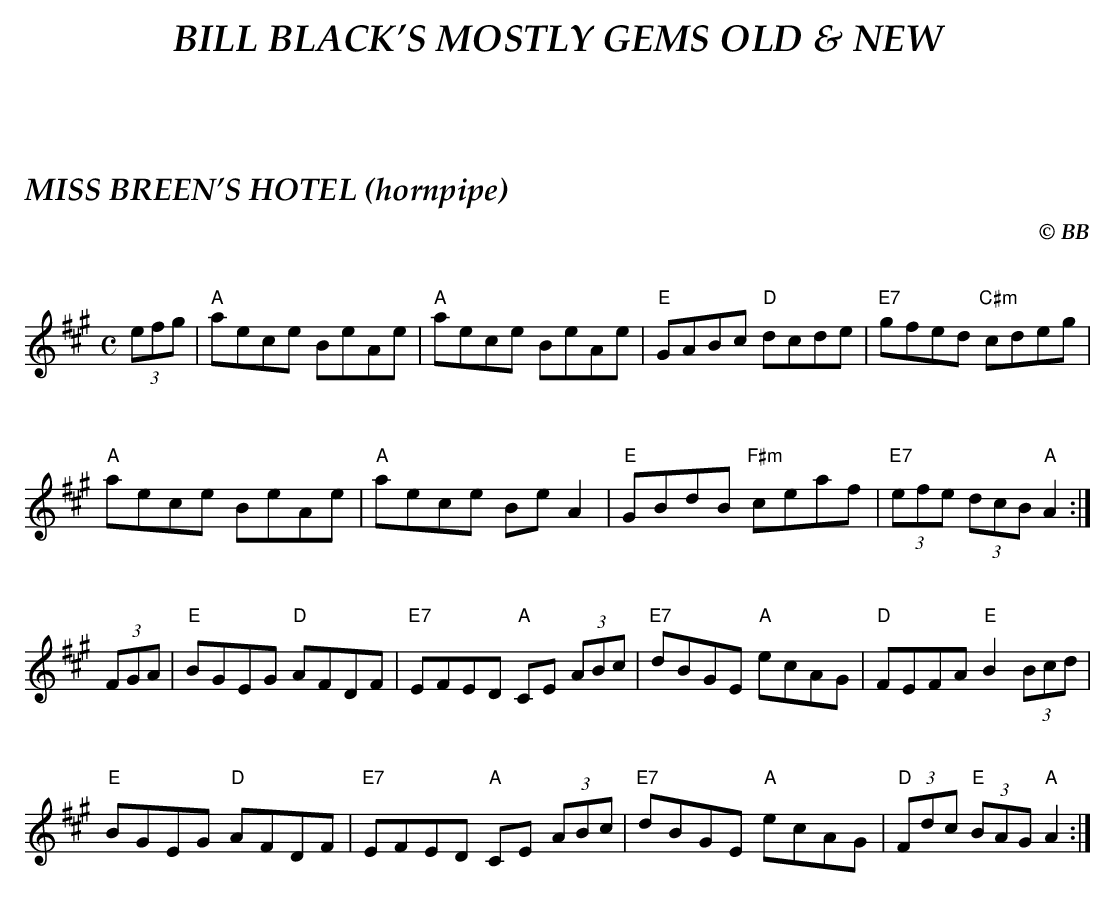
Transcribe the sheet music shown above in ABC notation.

X:1
T:MISS BREEN'S HOTEL (hornpipe)
C:© BB
Q:1/4=150
M:C
L:1/8
K:A
(3efg|"A"aece BeAe|"A"aece BeAe|"E"GABc "D"dcde|"E7"gfed "C#m"cdeg|
"A"aece BeAe|"A"aece Be A2|"E"GBdB "F#m"ceaf|"E7"(3efe (3dcB "A"A2 :|
(3FGA|"E"BGEG "D"AFDF|"E7"EFED "A"CE (3ABc|"E7"dBGE "A"ecAG|"D"FEFA "E"B2 (3Bcd|
"E"BGEG "D"AFDF|"E7"EFED "A"CE (3ABc|"E7"dBGE "A"ecAG|"D"(3Fdc "E"(3BAG "A"A2 :|
